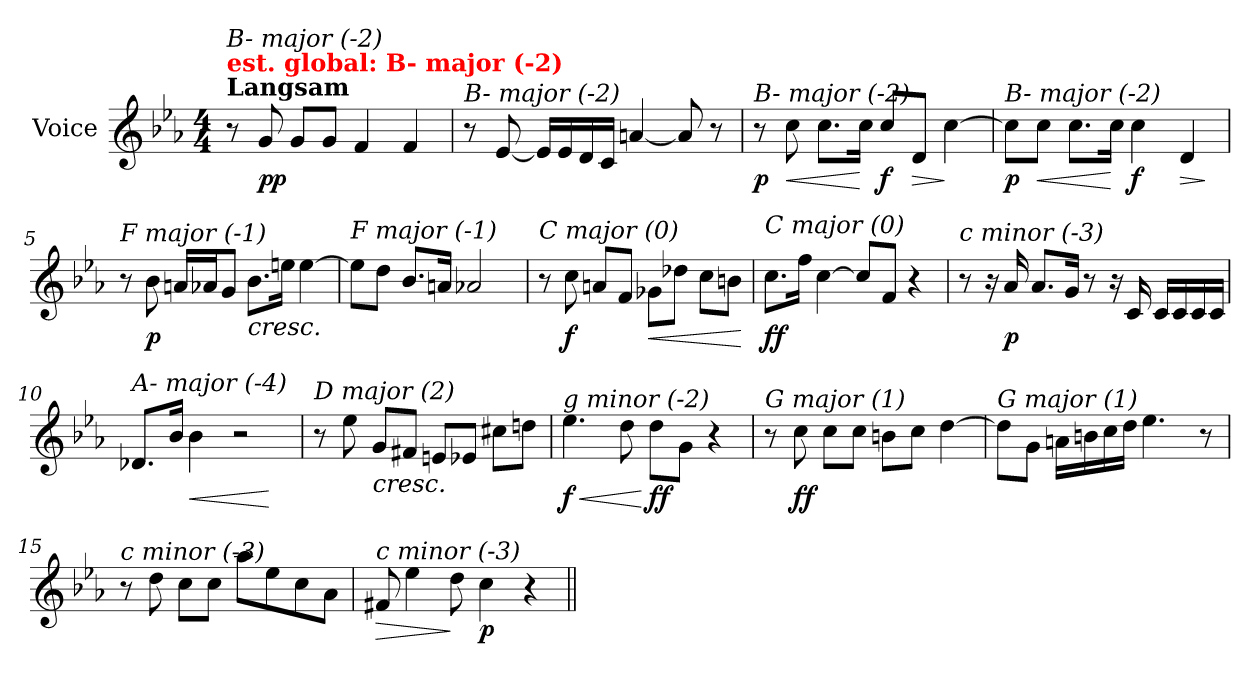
**kern	**dynam
*part1	*part1
*staff1	*staff1
*I"Voice	*
*clefG2	*
*k[b-e-a-]	*
*E-:	*
*M4/4	*
=1	=1
!LO:TX:a:B:t=Langsam	!
!LO:TX:a:B:color=#FF0000:t=est. global&colon; B- major (-2)	!
!LO:TX:i:t=B- major (-2)	!
8r	.
!	!LO:DY:b
8g/	pp
8g/L	.
8g/J	.
4f/	.
4f/	.
=2	=2
!LO:TX:i:t=B- major (-2)	!
8r	.
[8e-/	.
16e-/LL]	.
16e-/	.
16d/	.
16c/JJ	.
[4an/	.
8a/]	.
8r	.
=3	=3
!LO:TX:i:t=B- major (-2)	!
!	!LO:DY:b
8r	p
!	!LO:HP:b
8cc\	<
8.cc\L	.
16cc\Jk	[
!	!LO:DY:b
8cc/L	f
!	!LO:HP:b
8d/J	>
[4cc\	]
=4	=4
!LO:TX:i:t=B- major (-2)	!
!	!LO:DY:b
8cc\L]	p
!	!LO:HP:b
8cc\J	<
8.cc\L	.
16cc\Jk	[
!	!LO:DY:b
4cc\	f
!	!LO:HP:b
4d/	>
.	]
!!LO:LB:g=z
=5	=5
!LO:TX:i:t=F major (-1)	!
8r	.
!	!LO:DY:b
8b-\	p
16an/LL	.
16a-X/J	.
8g/J	.
!LO:TX:b:i:t=cresc.	!
8.b-\L	.
16een\Jk	.
[4ee\	.
=6	=6
!LO:TX:i:t=F major (-1)	!
8ee\L]	.
8dd\J	.
8.b-/L	.
16an/Jk	.
2a-Xi/	.
=7	=7
!LO:TX:i:t=C major (0)	!
8r	.
!	!LO:DY:b
8cc\	f
8an/L	.
8f/J	.
!	!LO:HP:b
8g-X\L	<
8dd-X\J	.
8cc\L	.
8bn\J	.
.	[
=8	=8
!LO:TX:i:t=C major (0)	!
!	!LO:DY:b
8.cc\L	ff
16ff\Jk	.
[4cc\	.
8cc/L]	.
8f/J	.
4r	.
!!LO:LB:g=z
=9	=9
!LO:TX:i:t=c minor (-3)	!
8r	.
16r	.
!	!LO:DY:b
16a-/	p
8.a-/L	.
16g/Jk	.
8r	.
16r	.
16c/	.
16c/LL	.
16c/	.
16c/	.
16c/JJ	.
=10	=10
!LO:TX:i:t=A- major (-4)	!
8.d-X/L	.
16b-/Jk	.
!	!LO:HP:b
4b-\	<
2r	.
.	[
=11	=11
!LO:TX:i:t=D major (2)	!
8r	.
8ee-\	.
!LO:TX:b:i:t=cresc.	!
8g/L	.
8f#Xi/J	.
8eni/L	.
8e-i/J	.
8cc#Xi\L	.
8ddn\J	.
=12	=12
!LO:TX:i:t=g minor (-2)	!
!	!LO:HP:b
!	!LO:DY:n=1:b
4.ee-\	< f
8dd\	.
!	!LO:DY:n=2:b
8dd\L	[ ff
8g\J	.
4r	.
!!LO:LB:g=z
=13	=13
!LO:TX:i:t=G major (1)	!
8r	.
!	!LO:DY:b
8cc\	ff
8cc\L	.
8cc\J	.
8bn\L	.
8cc\J	.
[4dd\	.
=14	=14
!LO:TX:i:t=G major (1)	!
8dd\L]	.
8g\J	.
16an\LL	.
16bn\	.
16cc\	.
16dd\JJ	.
4.ee-\	.
8r	.
=15	=15
!LO:TX:i:t=c minor (-3)	!
8r	.
8dd\	.
8cc\L	.
8cc\J	.
8aa-\L	.
8ee-\	.
8cc\	.
8a-\J	.
=16	=16
!LO:TX:i:t=c minor (-3)	!
!	!LO:HP:b
8f#X/	>
4ee-\	.
8dd\	]
!	!LO:DY:b
4cc\	p
4r	.
=||	=||
*-	*-
